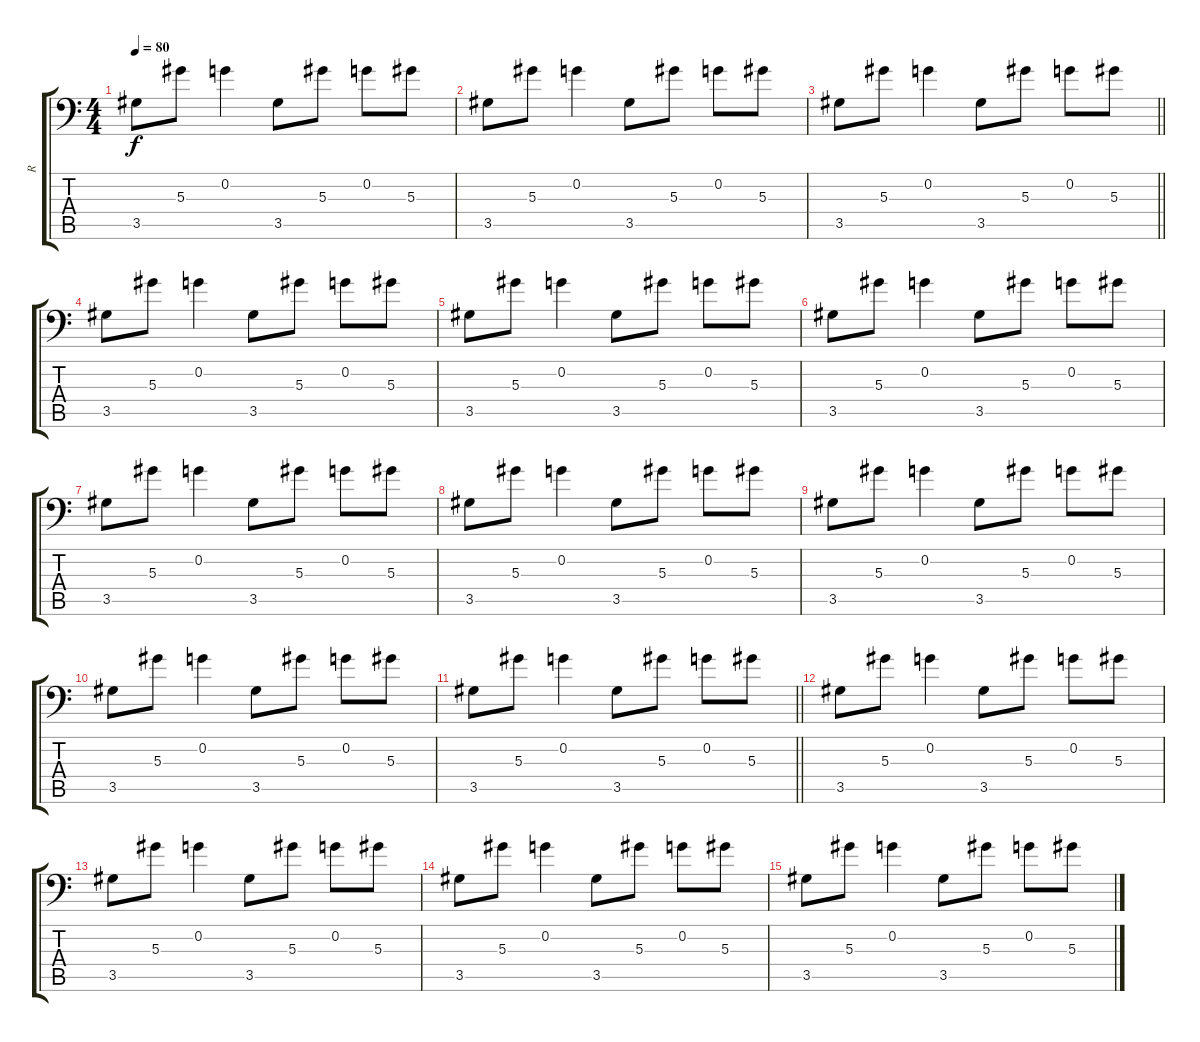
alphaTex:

\track ("R" "R") {instrument distortionguitar}
\staff {score tabs}
\tuning (C4 G3 Eb3 Bb2 F2 Bb1) {hide}
\ts (4 4)
\tempo 80
\clef f4
\ks c
3.5.8{dy f} 5.3.8 0.2.4 3.5.8 5.3.8 0.2.8 5.3.8 |
3.5.8 5.3.8 0.2.4 3.5.8 5.3.8 0.2.8 5.3.8 |
\barLineRight lightlight
3.5.8 5.3.8 0.2.4 3.5.8 5.3.8 0.2.8 5.3.8 |
3.5.8 5.3.8 0.2.4 3.5.8 5.3.8 0.2.8 5.3.8 |
3.5.8 5.3.8 0.2.4 3.5.8 5.3.8 0.2.8 5.3.8 |
3.5.8 5.3.8 0.2.4 3.5.8 5.3.8 0.2.8 5.3.8 |
3.5.8{volume 8} 5.3.8 0.2.4 3.5.8 5.3.8 0.2.8 5.3.8 |
3.5.8 5.3.8 0.2.4 3.5.8 5.3.8 0.2.8 5.3.8 |
3.5.8 5.3.8 0.2.4 3.5.8 5.3.8 0.2.8 5.3.8 |
3.5.8 5.3.8 0.2.4 3.5.8 5.3.8 0.2.8 5.3.8 |
\barLineRight lightlight
3.5.8{volume 4} 5.3.8 0.2.4 3.5.8 5.3.8 0.2.8 5.3.8 |
3.5.8 5.3.8 0.2.4 3.5.8 5.3.8 0.2.8 5.3.8 |
3.5.8 5.3.8 0.2.4 3.5.8 5.3.8 0.2.8 5.3.8 |
3.5.8 5.3.8 0.2.4 3.5.8 5.3.8 0.2.8{volume 0} 5.3.8 |
3.5.8 5.3.8 0.2.4 3.5.8 5.3.8 0.2.8 5.3.8
